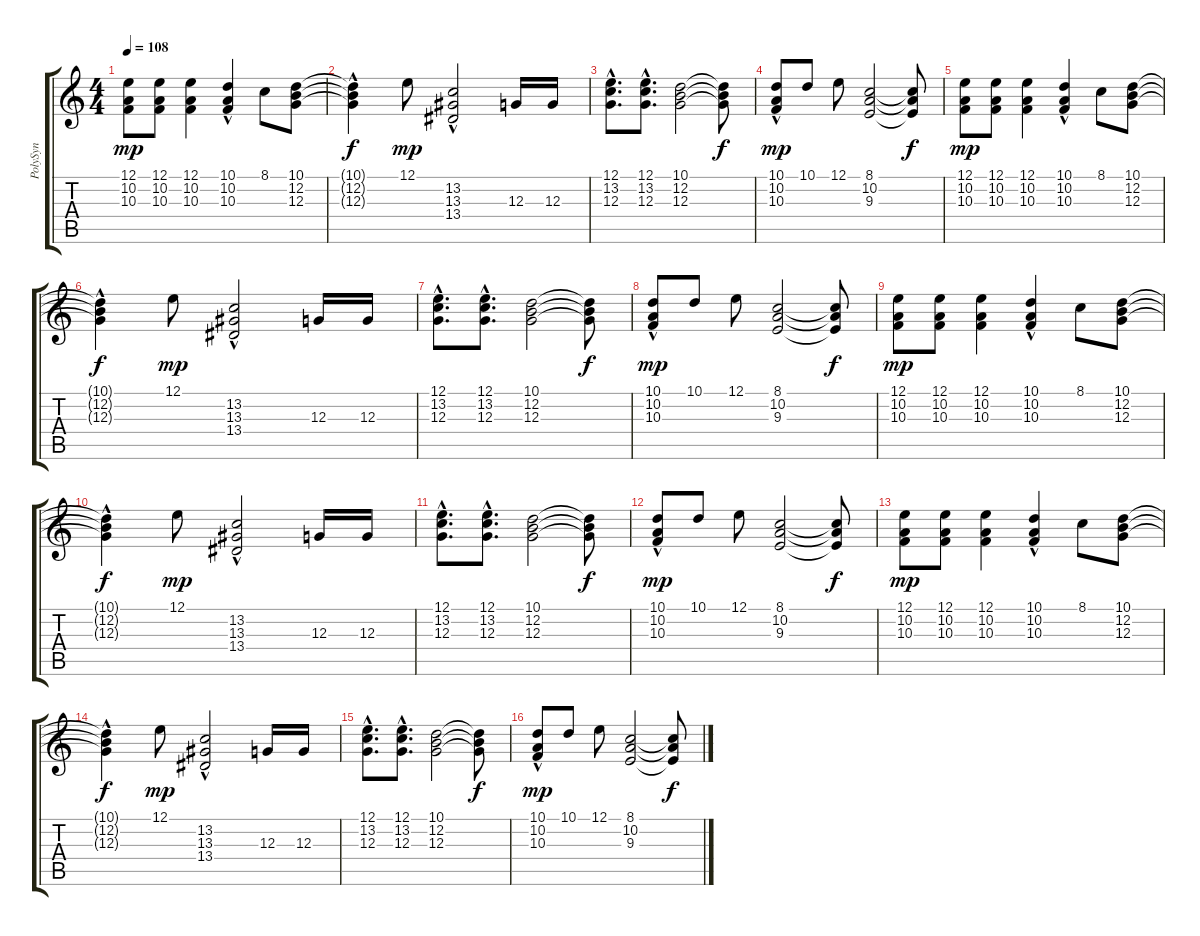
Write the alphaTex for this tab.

\track ("PolySyn" "PolySyn") {instrument pad1newage}
\staff {score tabs}
\tuning (E4 B3 G3 D3 A2 E2) {hide}
\ts (4 4)
\tempo 108
\clef g2
\ks c
(12.1 10.2 10.3).8{dy mp} (12.1 10.2 10.3).8 (12.1 10.2 10.3).4 (10.1 10.2{hac} 10.3{hac}).4 8.1.8 (10.1 12.2 12.3).8 |
(10.1{t} 12.2{hac t} 12.3{hac t}).4{dy f} 12.1.8{dy mp} (13.2{hac} 13.3 13.4).2 12.3.16 12.3.16 |
(12.1{hac} 13.2{hac} 12.3{hac}).8{d} (12.1{hac} 13.2{hac} 12.3{hac}).8{d} (10.1 12.2 12.3).2 (10.1{t} 12.2{t} 12.3{t}).8{dy f} |
(10.1 10.2{hac} 10.3{hac}).8{dy mp} 10.1.8 12.1.8 (8.1 10.2 9.3).2 (8.1{t} 10.2{t} 9.3{t}).8{dy f} |
(12.1 10.2 10.3).8{dy mp} (12.1 10.2 10.3).8 (12.1 10.2 10.3).4 (10.1 10.2{hac} 10.3{hac}).4 8.1.8 (10.1 12.2 12.3).8 |
(10.1{t} 12.2{hac t} 12.3{hac t}).4{dy f} 12.1.8{dy mp} (13.2{hac} 13.3 13.4).2 12.3.16 12.3.16 |
(12.1{hac} 13.2{hac} 12.3{hac}).8{d} (12.1{hac} 13.2{hac} 12.3{hac}).8{d} (10.1 12.2 12.3).2 (10.1{t} 12.2{t} 12.3{t}).8{dy f} |
(10.1 10.2{hac} 10.3{hac}).8{dy mp} 10.1.8 12.1.8 (8.1 10.2 9.3).2 (8.1{t} 10.2{t} 9.3{t}).8{dy f} |
(12.1 10.2 10.3).8{dy mp} (12.1 10.2 10.3).8 (12.1 10.2 10.3).4 (10.1 10.2{hac} 10.3{hac}).4 8.1.8 (10.1 12.2 12.3).8 |
(10.1{t} 12.2{hac t} 12.3{hac t}).4{dy f} 12.1.8{dy mp} (13.2{hac} 13.3 13.4).2 12.3.16 12.3.16 |
(12.1{hac} 13.2{hac} 12.3{hac}).8{d} (12.1{hac} 13.2{hac} 12.3{hac}).8{d} (10.1 12.2 12.3).2 (10.1{t} 12.2{t} 12.3{t}).8{dy f} |
(10.1 10.2{hac} 10.3{hac}).8{dy mp} 10.1.8 12.1.8 (8.1 10.2 9.3).2 (8.1{t} 10.2{t} 9.3{t}).8{dy f} |
(12.1 10.2 10.3).8{dy mp} (12.1 10.2 10.3).8 (12.1 10.2 10.3).4 (10.1 10.2{hac} 10.3{hac}).4 8.1.8 (10.1 12.2 12.3).8 |
(10.1{t} 12.2{hac t} 12.3{hac t}).4{dy f} 12.1.8{dy mp} (13.2{hac} 13.3 13.4).2 12.3.16 12.3.16 |
(12.1{hac} 13.2{hac} 12.3{hac}).8{d} (12.1{hac} 13.2{hac} 12.3{hac}).8{d} (10.1 12.2 12.3).2 (10.1{t} 12.2{t} 12.3{t}).8{dy f} |
(10.1 10.2{hac} 10.3{hac}).8{dy mp} 10.1.8 12.1.8 (8.1 10.2 9.3).2 (8.1{t} 10.2{t} 9.3{t}).8{dy f}
